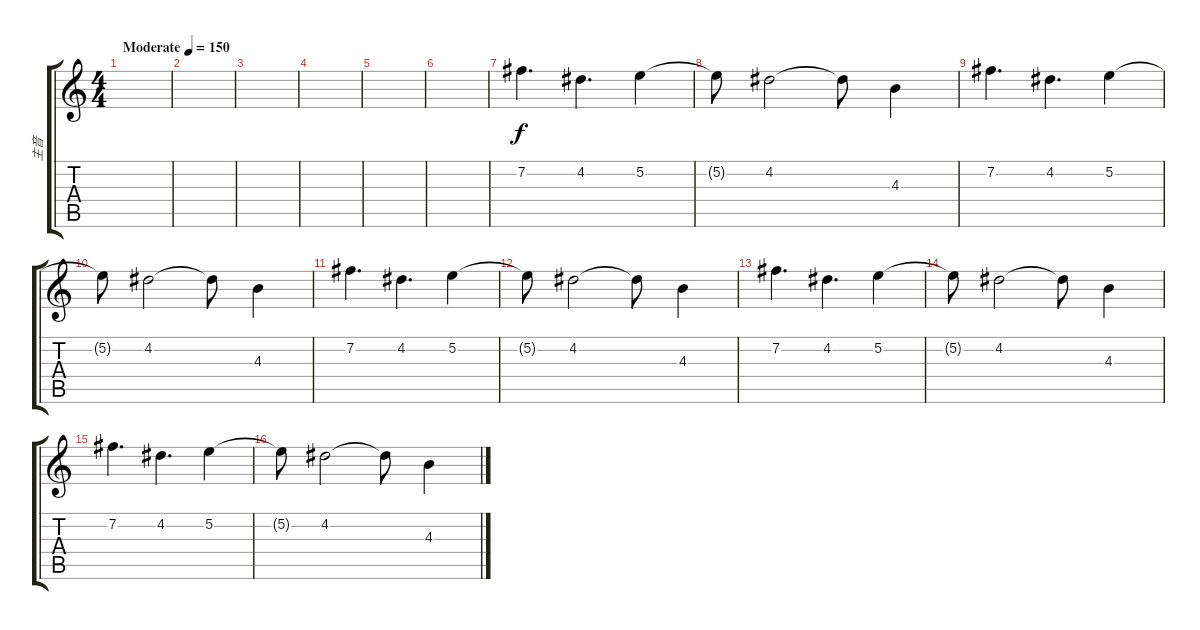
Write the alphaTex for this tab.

\track ("主音" "主音") {instrument distortionguitar}
\staff {score tabs}
\tuning (E4 B3 G3 D3 A2 E2) {hide}
\ts (4 4)
\tempo (150 "Moderate")
\clef g2
\ks c
|
|
|
|
|
|
7.2.4{d} 4.2.4{d} 5.2.4 |
5.2{t}.8 4.2.2 4.2{t}.8 4.3.4 |
7.2.4{d} 4.2.4{d} 5.2.4 |
5.2{t}.8 4.2.2 4.2{t}.8 4.3.4 |
7.2.4{d} 4.2.4{d} 5.2.4 |
5.2{t}.8 4.2.2 4.2{t}.8 4.3.4 |
7.2.4{d} 4.2.4{d} 5.2.4 |
5.2{t}.8 4.2.2 4.2{t}.8 4.3.4 |
7.2.4{d} 4.2.4{d} 5.2.4 |
5.2{t}.8 4.2.2 4.2{t}.8 4.3.4
